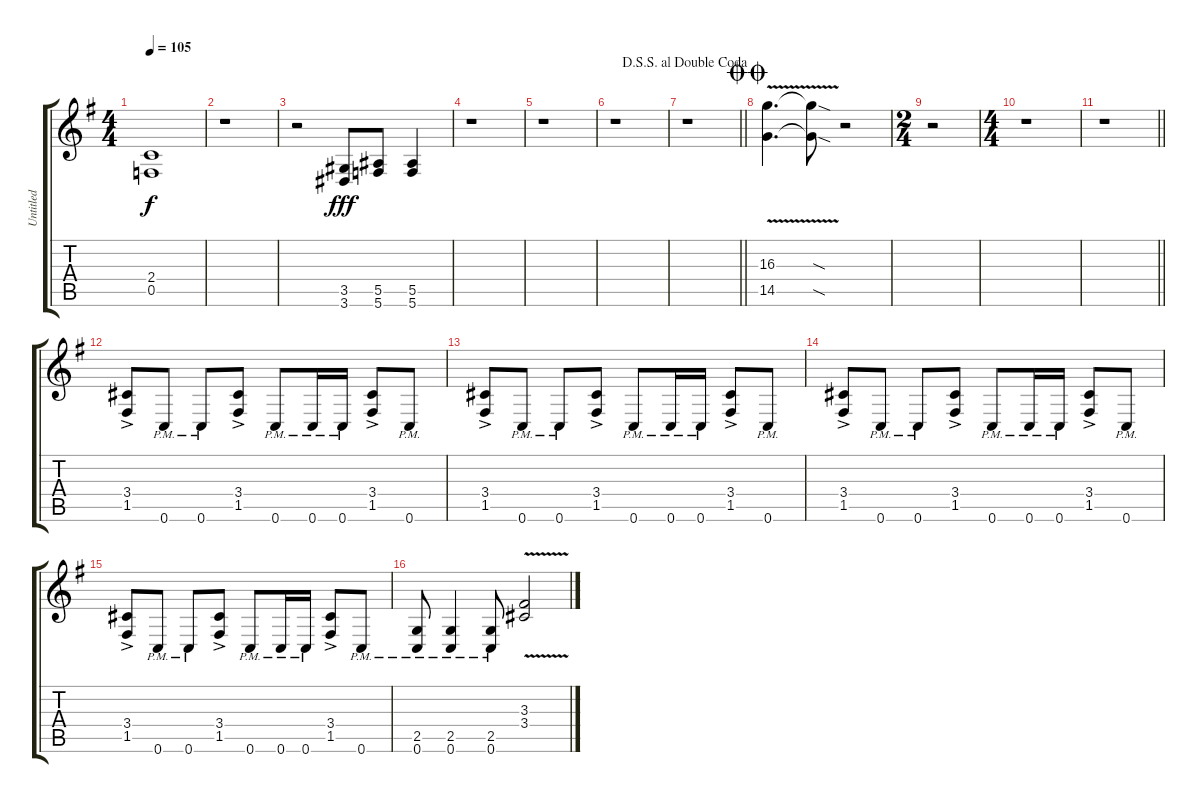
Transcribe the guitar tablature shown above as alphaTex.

\track ("Untitled" "Untitled") {instrument distortionguitar}
\staff {score tabs}
\tuning (C4 G3 Eb3 Bb2 F2 C2) {hide}
\ts (4 4)
\tempo 105
\clef g2
\ks g
(2.4{t} 0.5{t}).1{dy f} |
r.1 |
r.2 (3.5 3.6).8{dy fff} (5.5 5.6).8 (5.5 5.6).4 |
r.1 |
r.1 |
r.1 |
\jump dalsegnosegnoaldoublecoda
\barLineRight lightlight
r.1 |
\jump doublecoda
(16.3{v} 14.5{v}).4{d} (16.3{sod t} 14.5{sod t}).8 r.2 |
\ts (2 4)
r.2 |
\ts (4 4)
r.1 |
\barLineRight lightlight
r.1 |
(3.4{ac} 1.5{ac}).8 0.6{pm}.8 0.6{pm}.8 (3.4{ac} 1.5{ac}).8 0.6{pm}.8 0.6{pm}.16 0.6{pm}.16 (3.4{ac} 1.5{ac}).8 0.6{pm}.8 |
(3.4{ac} 1.5{ac}).8 0.6{pm}.8 0.6{pm}.8 (3.4{ac} 1.5{ac}).8 0.6{pm}.8 0.6{pm}.16 0.6{pm}.16 (3.4{ac} 1.5{ac}).8 0.6{pm}.8 |
(3.4{ac} 1.5{ac}).8 0.6{pm}.8 0.6{pm}.8 (3.4{ac} 1.5{ac}).8 0.6{pm}.8 0.6{pm}.16 0.6{pm}.16 (3.4{ac} 1.5{ac}).8 0.6{pm}.8 |
(3.4{ac} 1.5{ac}).8 0.6{pm}.8 0.6{pm}.8 (3.4{ac} 1.5{ac}).8 0.6{pm}.8 0.6{pm}.16 0.6{pm}.16 (3.4{ac} 1.5{ac}).8 0.6{pm}.8 |
(2.5{pm} 0.6{pm}).8 (2.5{pm} 0.6{pm}).4 (2.5{pm} 0.6{pm}).8 (3.3{v} 3.4{v}).2
